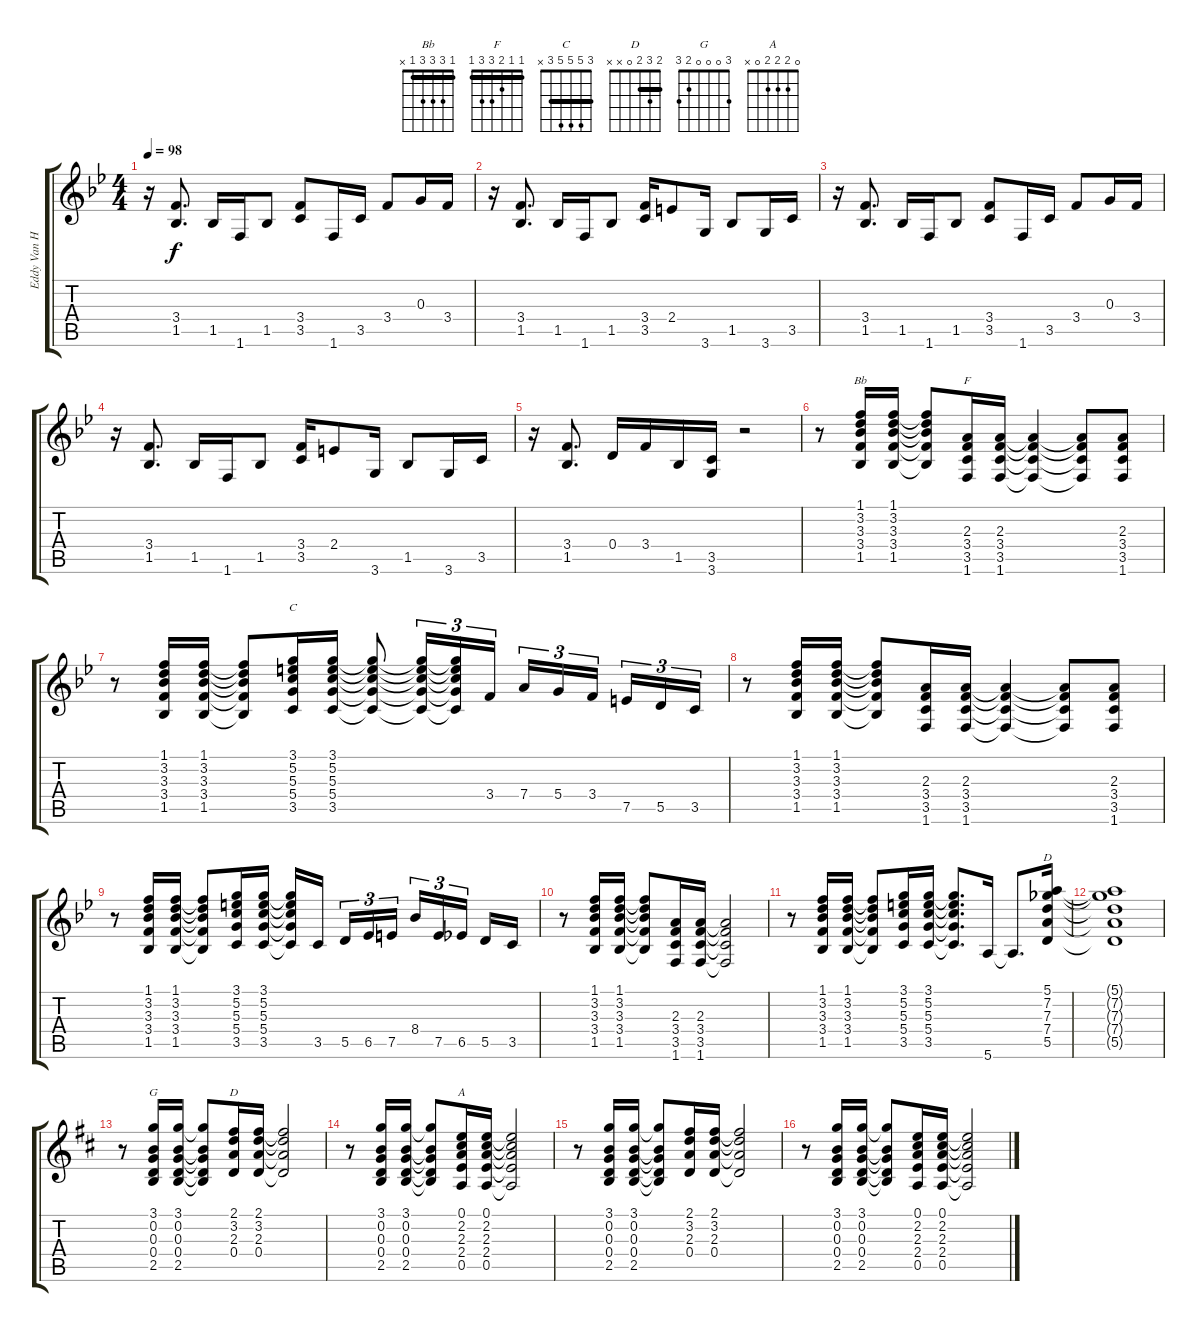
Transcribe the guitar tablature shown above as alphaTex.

\track ("Eddy Van Halen" "Eddy Van H") {instrument overdrivenguitar}
\staff {score tabs}
\tuning (E4 B3 G3 D3 A2 E2) {hide}
\chord ("Bb" 1 3 3 3 1 x) {barre 1}
\chord ("F" 1 1 2 3 3 1) {barre 1}
\chord ("C" 3 5 5 5 3 x) {barre 3}
\chord ("D" 5 7 7 7 5 x) {firstfret 5 barre 5}
\chord ("G" 3 0 0 0 2 3)
\chord ("D" 2 3 2 0 x x) {barre 2}
\chord ("A" 0 2 2 2 0 x)
\ts (4 4)
\tempo 98
\clef g2
\ks gminor
r.16{dy f instrument overdrivenguitar} (3.4 1.5).8{d} 1.5.16 1.6.16 1.5.8 (3.4 3.5).8 1.6.16 3.5.16 3.4.8 0.3.16 3.4.16 |
r.16 (3.4 1.5).8{d} 1.5.16 1.6.16 1.5.8 (3.4 3.5).16 2.4.8 3.6.16 1.5.8 3.6.16 3.5.16 |
r.16 (3.4 1.5).8{d} 1.5.16 1.6.16 1.5.8 (3.4 3.5).8 1.6.16 3.5.16 3.4.8 0.3.16 3.4.16 |
r.16 (3.4 1.5).8{d} 1.5.16 1.6.16 1.5.8 (3.4 3.5).16 2.4.8 3.6.16 1.5.8 3.6.16 3.5.16 |
r.16 (3.4 1.5).8{d} 0.4.16 3.4.16 1.5.16 (3.5 3.6).16 r.2 |
r.8 (1.1 3.2 3.3 3.4 1.5).16{ch "Bb"} (1.1 3.2 3.3 3.4 1.5).16 (1.1{t} 3.2{t} 3.3{t} 3.4{t} 1.5{t}).8 (2.3 3.4 3.5 1.6).16{ch "F"} (2.3 3.4 3.5 1.6).16 (2.3{t} 3.4{t} 3.5{t} 1.6{t}).4 (2.3{t} 3.4{t} 3.5{t} 1.6{t}).8 (2.3 3.4 3.5 1.6).8{instrument guitarfretnoise} |
r.8 (1.1 3.2 3.3 3.4 1.5).16{instrument overdrivenguitar} (1.1 3.2 3.3 3.4 1.5).16 (1.1{t} 3.2{t} 3.3{t} 3.4{t} 1.5{t}).8 (3.1 5.2 5.3 5.4 3.5).16{ch "C"} (3.1 5.2 5.3 5.4 3.5).16 (3.1{t} 5.2{t} 5.3{t} 5.4{t} 3.5{t}).8 (3.1{t} 5.2{t} 5.3{t} 5.4{t} 3.5{t}).16{tu (3 2)} (3.1{t} 5.2{t} 5.3{t} 5.4{t} 3.5{t}).16{tu (3 2)} 3.4.16{tu (3 2)} 7.4.16{tu (3 2)} 5.4.16{tu (3 2)} 3.4.16{tu (3 2)} 7.5.16{tu (3 2)} 5.5.16{tu (3 2)} 3.5.16{tu (3 2)} |
r.8 (1.1 3.2 3.3 3.4 1.5).16 (1.1 3.2 3.3 3.4 1.5).16 (1.1{t} 3.2{t} 3.3{t} 3.4{t} 1.5{t}).8 (2.3 3.4 3.5 1.6).16 (2.3 3.4 3.5 1.6).16 (2.3{t} 3.4{t} 3.5{t} 1.6{t}).4 (2.3{t} 3.4{t} 3.5{t} 1.6{t}).8 (2.3 3.4 3.5 1.6).8{instrument guitarfretnoise} |
r.8 (1.1 3.2 3.3 3.4 1.5).16{instrument overdrivenguitar} (1.1 3.2 3.3 3.4 1.5).16 (1.1{t} 3.2{t} 3.3{t} 3.4{t} 1.5{t}).8 (3.1 5.2 5.3 5.4 3.5).16 (3.1 5.2 5.3 5.4 3.5).16 (3.1{t} 5.2{t} 5.3{t} 5.4{t} 3.5{t}).16 3.5.16 5.5.16{tu (3 2)} 6.5.16{tu (3 2)} 7.5.16{tu (3 2)} 8.4.16{tu (3 2)} 7.5.16{tu (3 2)} 6.5.16{tu (3 2)} 5.5.16 3.5.16 |
r.8 (1.1 3.2 3.3 3.4 1.5).16 (1.1 3.2 3.3 3.4 1.5).16 (1.1{t} 3.2{t} 3.3{t} 3.4{t} 1.5{t}).8 (2.3 3.4 3.5 1.6).16 (2.3 3.4 3.5 1.6).16 (2.3{t} 3.4{t} 3.5{t} 1.6{t}).2 |
r.8 (1.1 3.2 3.3 3.4 1.5).16 (1.1 3.2 3.3 3.4 1.5).16 (1.1{t} 3.2{t} 3.3{t} 3.4{t} 1.5{t}).8 (3.1 5.2 5.3 5.4 3.5).16 (3.1 5.2 5.3 5.4 3.5).16 (3.1{t} 5.2{t} 5.3{t} 5.4{t} 3.5{t}).8{d} 5.6.16 5.6{t}.8{d} (5.1 7.2 7.3 7.4 5.5).16{ch "D"} |
(5.1{t} 7.2{t} 7.3{t} 7.4{t} 5.5{t}).1 |
\ks bminor
r.8 (3.1 0.2 0.3 0.4 2.5).16{ch "G"} (3.1 0.2 0.3 0.4 2.5).16 (3.1{t} 0.2{t} 0.3{t} 0.4{t} 2.5{t}).8 (2.1 3.2 2.3 0.4).16{ch "D"} (2.1 3.2 2.3 0.4).16 (2.1{t} 3.2{t} 2.3{t} 0.4{t}).2 |
r.8 (3.1 0.2 0.3 0.4 2.5).16 (3.1 0.2 0.3 0.4 2.5).16 (3.1{t} 0.2{t} 0.3{t} 0.4{t} 2.5{t}).8 (0.1 2.2 2.3 2.4 0.5).16{ch "A"} (0.1 2.2 2.3 2.4 0.5).16 (0.1{t} 2.2{t} 2.3{t} 2.4{t} 0.5{t}).2 |
r.8 (3.1 0.2 0.3 0.4 2.5).16 (3.1 0.2 0.3 0.4 2.5).16 (3.1{t} 0.2{t} 0.3{t} 0.4{t} 2.5{t}).8 (2.1 3.2 2.3 0.4).16 (2.1 3.2 2.3 0.4).16 (2.1{t} 3.2{t} 2.3{t} 0.4{t}).2 |
r.8 (3.1 0.2 0.3 0.4 2.5).16 (3.1 0.2 0.3 0.4 2.5).16 (3.1{t} 0.2{t} 0.3{t} 0.4{t} 2.5{t}).8 (0.1 2.2 2.3 2.4 0.5).16 (0.1 2.2 2.3 2.4 0.5).16 (0.1{t} 2.2{t} 2.3{t} 2.4{t} 0.5{t}).2
